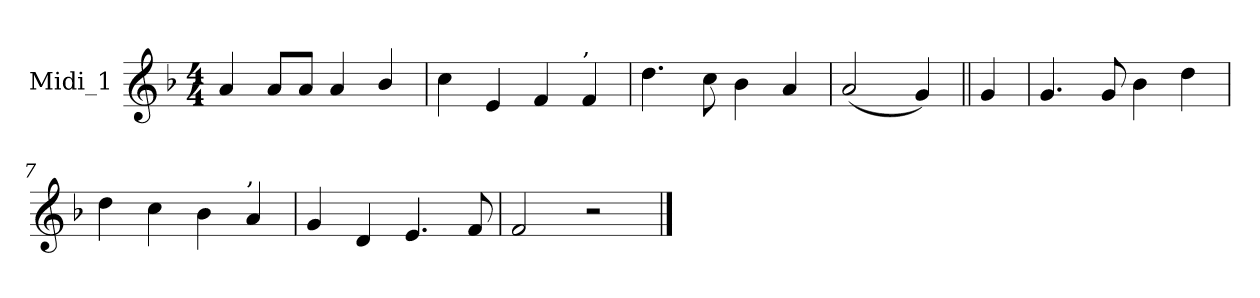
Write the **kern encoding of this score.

**kern
*part1
*staff1
*I"Midi_1
*clefG2
*k[b-]
*F:
*M4/4
=1
4a
8a/L
8a/J
4a
4b-/
=2
4cc
4e
4f
!LO:TX:a:t=,
4f
=3
4.dd
8cc
4b-
4a
=4
(<2a
4g)
!!LO:LB:g=z
=5||
4g
=6
4.g
8g
4b-
4dd
=7
4dd
4cc
4b-
!LO:TX:a:t=,
4a
=8
4g
4d
4.e
8f
=9
2f
2r
==
*-
